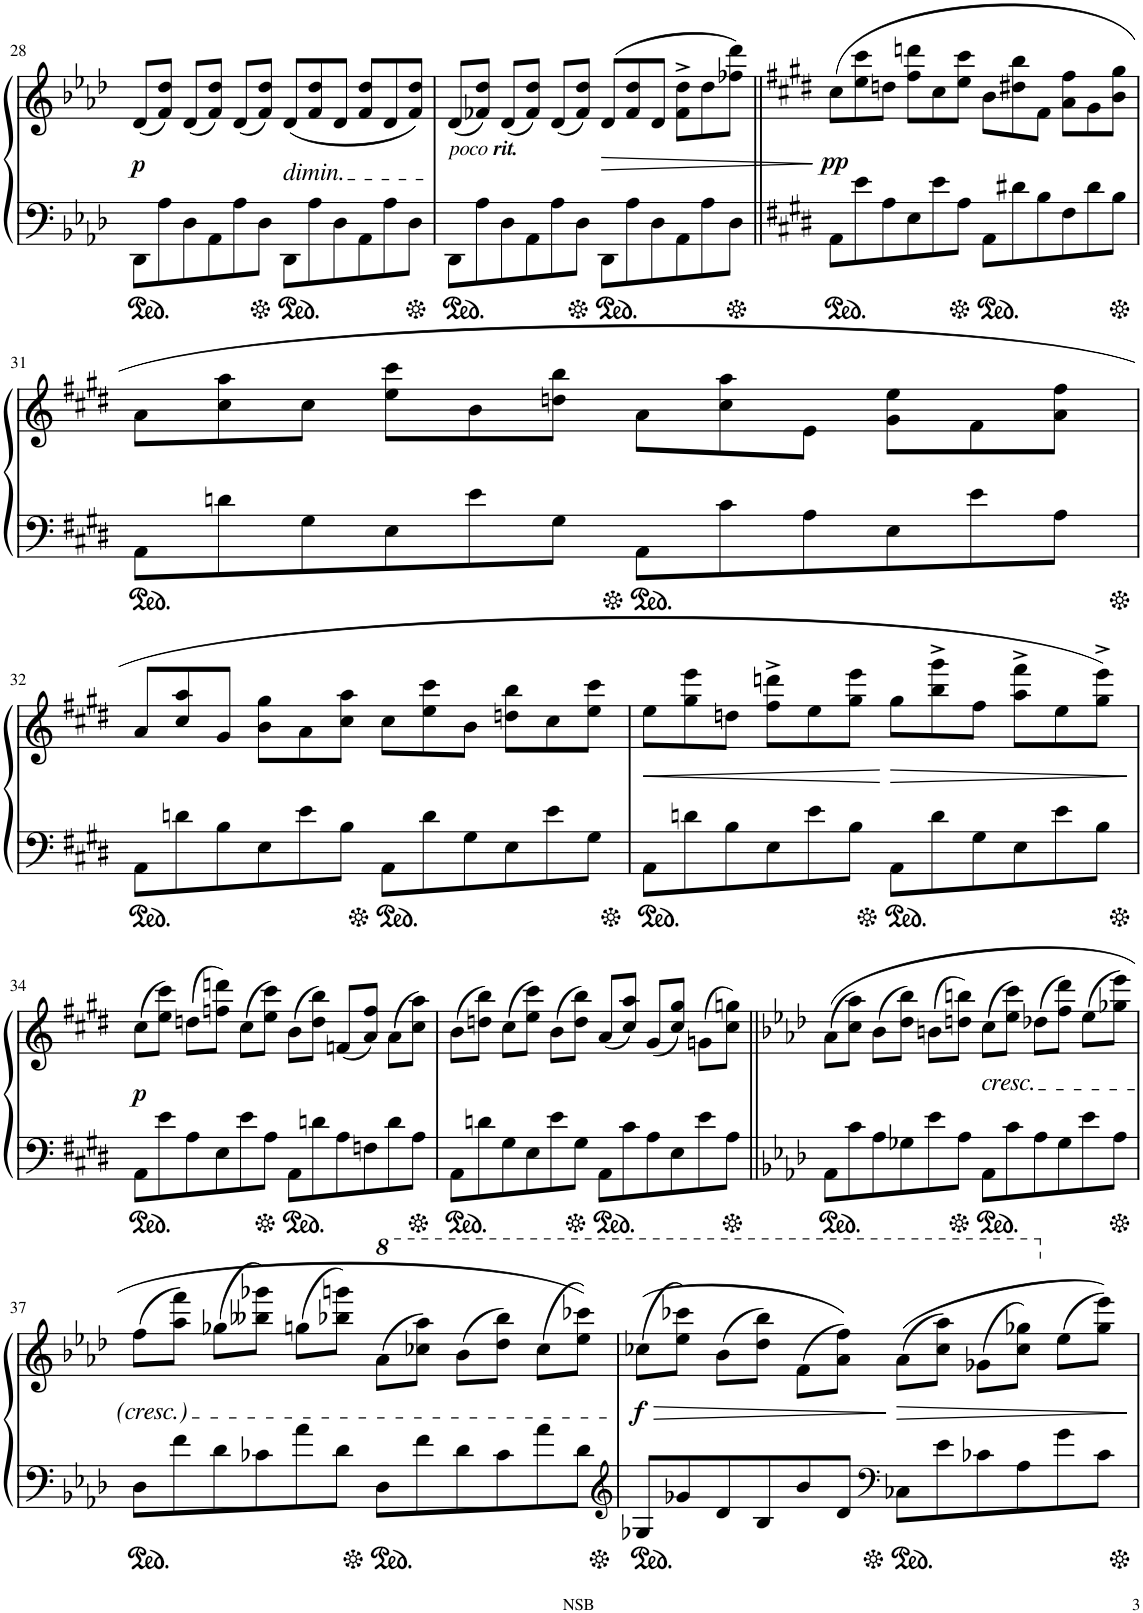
**kern	**kern	**dynam
*part1	*part1	*part1
*staff2	*staff1	*staff1/2
*I"피아노	*	*
!!LO:PB:g=z
*clefF4	*clefG2	*
*k[b-e-a-d-]	*k[b-e-a-d-]	*
*M12/8	*M12/8	*
=28	=28	=28
!	!	!LO:DY:b
8DD-\L	(8d-/L	p
8A-\	8f/ 8dd-/J)	.
8D-\	(8d-/L	.
8AA-\	8f/ 8dd-/J)	.
8A-\	(8d-/L	.
8D-\J	8f/ 8dd-/J)	.
!	!LO:TX:b:i:t=dimin.	!
8DD-\L	(8d-/L	.
8A-\	8f/ 8dd-/	.
8D-\	8d-/J	.
8AA-\	8f/ 8dd-/L	.
8A-\	8d-/	.
8D-\J	8f/ 8dd-/J)	.
=29	=29	=29
!	!LO:TX:b:i:t=poco	!
!	!LO:TX:b:B:t=rit.	!
8DD-\L	(8d-/L	.
8A-\	8f-X/ 8dd-/J)	.
8D-\	(8d-/L	.
8AA-\	8f-/ 8dd-/J)	.
8A-\	(8d-/L	.
8D-\J	8f-/ 8dd-/J)	.
!	!	!LO:HP:b
8DD-\L	(8d-/L	>
8A-\	8f-/ 8dd-/	.
8D-\	8d-/J	.
8AA-\	8f-\^ 8dd-\^L	.
8A-\	8dd-\	.
8D-\J	8ff-X\ 8ddd-\J)	.
.	.	]
=30||	=30||	=30||
*k[f#c#g#d#]	*k[f#c#g#d#]	*
!	!	!LO:DY:b
8AA\L	(8cc#\L	pp
8e\	8ee\ 8ccc#\	.
8A\	8ddn\J	.
8E\	8ff#\ 8dddn\L	.
8e\	8cc#\	.
8A\J	8ee\ 8ccc#\J	.
8AA\L	8b\L	.
8d#X\	8dd#X\ 8bb\	.
8B\	8f#\J	.
8F#\	8a\ 8ff#\L	.
8d#\	8g#\	.
8B\J	8b\ 8gg#\J	.
!!LO:LB:g=z
=31	=31	=31
8AA\L	8a\L	.
8dn\	8cc#\ 8aa\	.
8G#\	8cc#\J	.
8E\	8ee\ 8ccc#\L	.
8e\	8b\	.
8G#\J	8ddn\ 8bb\J	.
8AA\L	8a\L	.
8c#\	8cc#\ 8aa\	.
8A\	8e\J	.
8E\	8g#\ 8ee\L	.
8e\	8f#\	.
8A\J	8a\ 8ff#\J	.
!!LO:LB:g=z
=32	=32	=32
8AA\L	8a/L	.
8dn\	8cc#/ 8aa/	.
8B\	8g#/J	.
8E\	8b\ 8gg#\L	.
8e\	8a\	.
8B\J	8cc#\ 8aa\J	.
8AA\L	8cc#\L	.
8d\	8ee\ 8ccc#\	.
8G#\	8b\J	.
8E\	8ddn\ 8bb\L	.
8e\	8cc#\	.
8G#\J	8ee\ 8ccc#\J	.
=33	=33	=33
!	!	!LO:HP:b
8AA\L	8ee\L	<
8dn\	8gg#\ 8eee\	.
8B\	8ddn\J	.
8E\	8ff#\^ 8dddn\^L	.
8e\	8ee\	.
8B\J	8gg#\ 8eee\J	.
!	!	!LO:HP:n=1:b
8AA\L	8gg#\L	[ >
8d\	8bb\^ 8ggg#\^	.
8G#\	8ff#\J	.
8E\	8aa\^ 8fff#\^L	.
8e\	8ee\	.
8B\J	8gg#\^ 8eee\^J)	.
.	.	]
!!LO:LB:g=z
=34	=34	=34
!	!	!LO:DY:b
8AA\L	(8cc#\L	p
8e\	8ee\ 8ccc#\J)	.
8A\	(8ddn\L	.
8E\	8ffn\ 8dddn\J)	.
8e\	(8cc#\L	.
8A\J	8ee\ 8ccc#\J)	.
8AA\L	(8b\L	.
8dn\	8dd\ 8bb\J)	.
8A\	(8fn/L	.
8Fn\	8a/ 8ff/J)	.
8d\	(8a\L	.
8A\J	8cc#\ 8aa\J)	.
=35	=35	=35
8AA\L	(8b\L	.
8dn\	8ddn\ 8bb\J)	.
8G#\	(8cc#\L	.
8E\	8ee\ 8ccc#\J)	.
8e\	(8b\L	.
8G#\J	8dd\ 8bb\J)	.
8AA\L	(8a/L	.
8c#\	8cc#/ 8aa/J)	.
8A\	(8g#/L	.
8E\	8cc#/ 8gg#/J)	.
8e\	(8gn\L	.
8A\J	8cc#\ 8ggn\J)	.
=36||	=36||	=36||
*k[b-e-a-d-]	*k[b-e-a-d-]	*
8AA-\L	((8a-\L	.
8c\	8cc\ 8aa-\J)	.
8A-\	(8b-\L	.
8G-X\	8dd-\ 8bb-\J)	.
8e-\	(8bn\L	.
8A-\J	8ddn\ 8bbn\J)	.
!	!LO:TX:b:i:t=cresc.	!
8AA-\L	(8cc\L	.
8c\	8ee-\ 8ccc\J)	.
8A-\	(8dd-X\L	.
8G-\	8ff\ 8ddd-\J)	.
8e-\	(8ee-\L	.
8A-\J	8gg-X\ 8eee-\J)	.
!!LO:LB:g=z
=37	=37	=37
8D-\L	(8ff\L	.
8f\	8aa-\ 8fff\J)	.
8d-\	(8gg-X\L	.
8c-X\	8bb--X\ 8ggg-X\J)	.
8a-\	(8ggn\L	.
8d-\J	8bb-X\ 8gggn\J)	.
*	*8va	*
8D-\L	(8aa-\L	.
8f\	8ccc-X\ 8aaa-\J)	.
8d-\	(8bb-\L	.
8c-\	8ddd-\ 8bbb-\J)	.
8a-\	(8ccc-\L	.
8d-\J	8eee-\ 8cccc-X\J))	.
=38	=38	=38
*clefG2	*	*
!	!	!LO:HP:b
!	!	!LO:DY:n=1:b
8G-X/L	((8ccc-X\L	> f
8g-X/	8eee-\ 8cccc-X\J)	.
8d-/	(8bb-\L	.
8B-/	8ddd-\ 8bbb-\J)	.
8b-/	(8ff\L	.
8d-/J	8aa-\ 8fff\J))	.
*clefF4	*	*
!	!	!LO:HP:n=1:b
8C-X\L	((8aa-\L	] >
8e-\	8ccc-\ 8aaa-\J)	.
8c-X\	(8gg-X\L	.
8A-\	8ccc-\ 8ggg-X\J)	.
*	*X8va	*
8g-\	(8ee-\L	.
8c-\J	8gg-\ 8eee-\J))	.
.	.	]
=	=	=
*-	*-	*-
